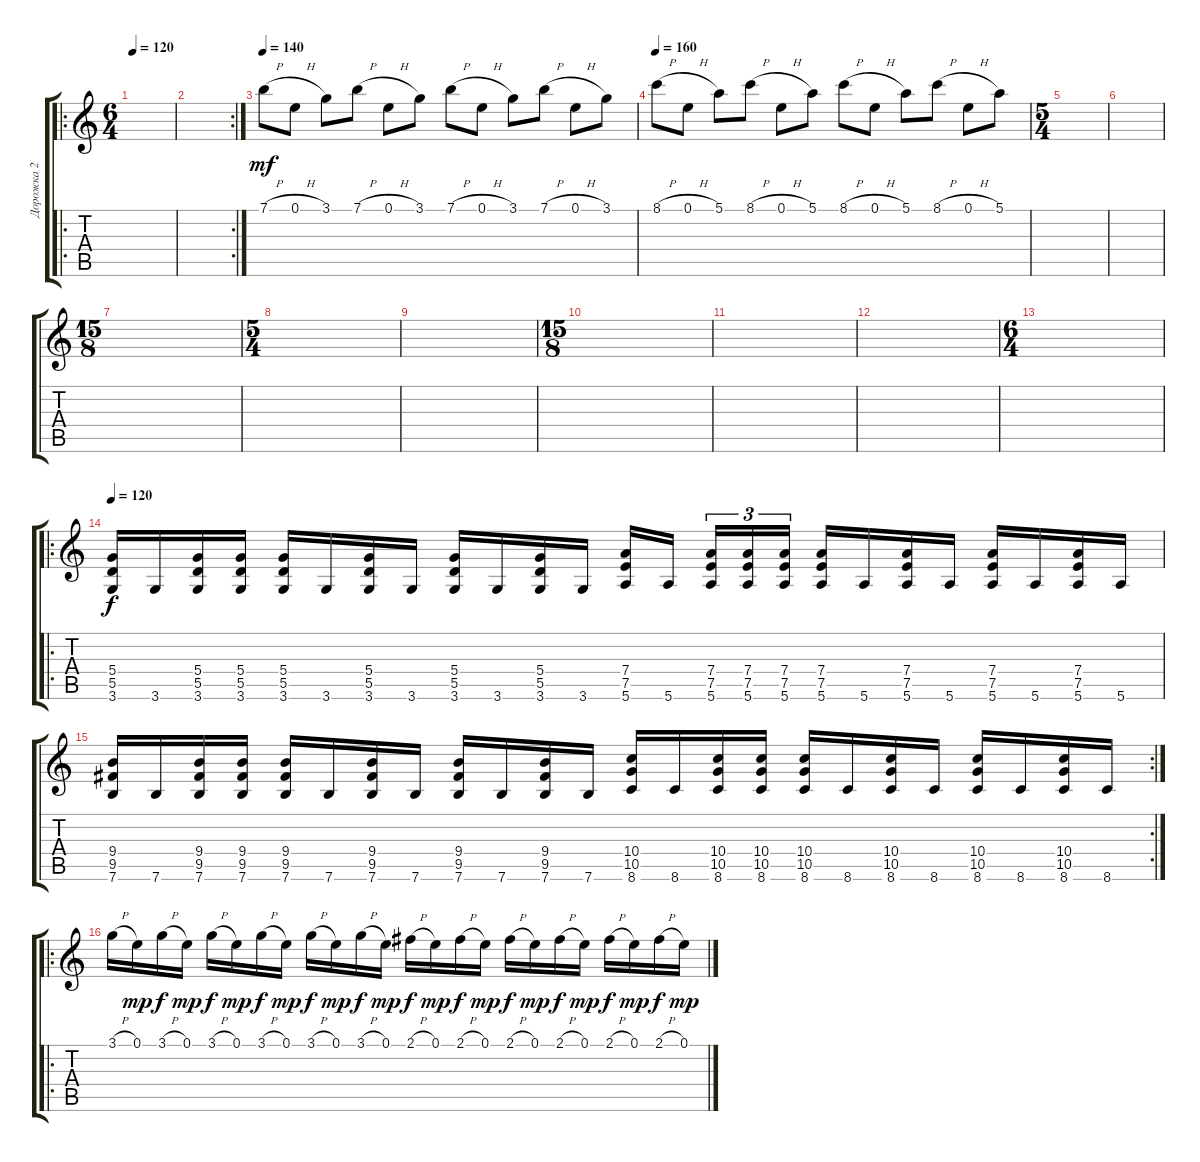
\track ("Дорожка 2" "Дорожка 2") {instrument distortionguitar}
\staff {score tabs}
\tuning (E4 B3 G3 D3 A2 E2) {hide}
\ro
\ts (6 4)
\tempo 120
\clef g2
\ks c
|
\rc 2
|
\tempo 140
7.1{h}.8{dy mf} 0.1{h}.8 3.1.8 7.1{h}.8 0.1{h}.8 3.1.8 7.1{h}.8 0.1{h}.8 3.1.8 7.1{h}.8 0.1{h}.8 3.1.8 |
\tempo 160
8.1{h}.8 0.1{h}.8 5.1.8 8.1{h}.8 0.1{h}.8 5.1.8 8.1{h}.8 0.1{h}.8 5.1.8 8.1{h}.8 0.1{h}.8 5.1.8 |
\ts (5 4)
|
|
\ts (15 8)
|
\ts (5 4)
|
|
\ts (15 8)
|
|
|
\ts (6 4)
|
\ro
\tempo 120
(5.4 5.5 3.6).16{dy f} 3.6.16 (5.4 5.5 3.6).16 (5.4 5.5 3.6).16 (5.4 5.5 3.6).16 3.6.16 (5.4 5.5 3.6).16 3.6.16 (5.4 5.5 3.6).16 3.6.16 (5.4 5.5 3.6).16 3.6.16 (7.4 7.5 5.6).16 5.6.16{beam splitsecondary} (7.4 7.5 5.6).16{tu (3 2)} (7.4 7.5 5.6).16{tu (3 2)} (7.4 7.5 5.6).16{tu (3 2) beam splitsecondary} (7.4 7.5 5.6).16 5.6.16 (7.4 7.5 5.6).16 5.6.16 (7.4 7.5 5.6).16 5.6.16 (7.4 7.5 5.6).16 5.6.16 |
\rc 2
(9.4 9.5 7.6).16 7.6.16 (9.4 9.5 7.6).16 (9.4 9.5 7.6).16 (9.4 9.5 7.6).16 7.6.16 (9.4 9.5 7.6).16 7.6.16 (9.4 9.5 7.6).16 7.6.16 (9.4 9.5 7.6).16 7.6.16 (10.4 10.5 8.6).16 8.6.16 (10.4 10.5 8.6).16 (10.4 10.5 8.6).16 (10.4 10.5 8.6).16 8.6.16 (10.4 10.5 8.6).16 8.6.16 (10.4 10.5 8.6).16 8.6.16 (10.4 10.5 8.6).16 8.6.16 |
\ro
3.1{h}.16 0.1.16{dy mp} 3.1{h}.16{dy f} 0.1.16{dy mp} 3.1{h}.16{dy f} 0.1.16{dy mp} 3.1{h}.16{dy f} 0.1.16{dy mp} 3.1{h}.16{dy f} 0.1.16{dy mp} 3.1{h}.16{dy f} 0.1.16{dy mp} 2.1{h}.16{dy f} 0.1.16{dy mp} 2.1{h}.16{dy f} 0.1.16{dy mp} 2.1{h}.16{dy f} 0.1.16{dy mp} 2.1{h}.16{dy f} 0.1.16{dy mp} 2.1{h}.16{dy f} 0.1.16{dy mp} 2.1{h}.16{dy f} 0.1.16{dy mp}
